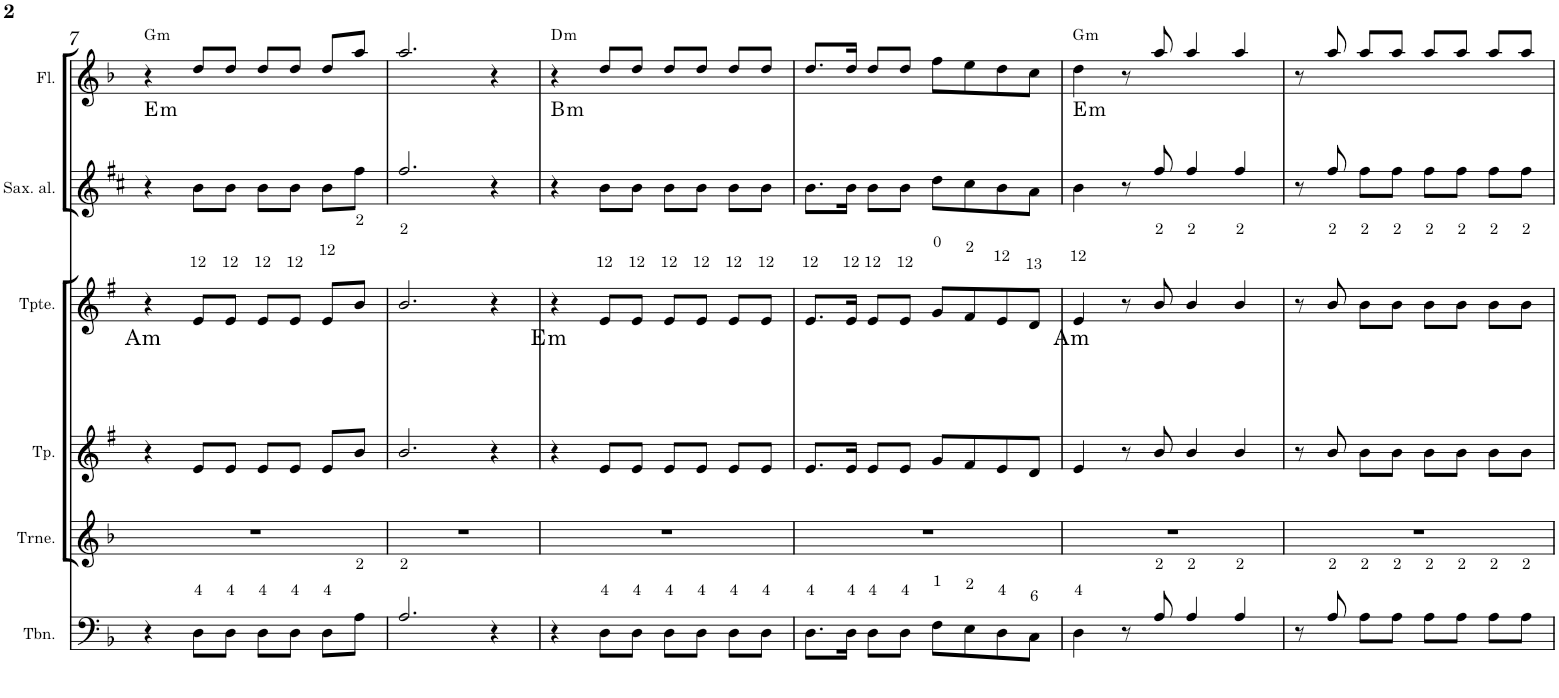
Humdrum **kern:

**kern	**kern	**kern	**harte	**kern	**kern	**harte	**kern	**harte
*part6	*part5	*part4	*part4	*part3	*part2	*part2	*part1	*part1
*staff6	*staff5	*staff4	*	*staff3	*staff2	*	*staff1	*
*I"Trombone	*I"C clavF	*I"Bb	*	*I"Bb - Pirata	*I"Eb	*	*I"C clavG	*
*I'Tbn.	*	*	*	*	*	*	*	*
!!LO:PB:g=z
*clefF4	*clefG2	*clefG2	*	*clefG2	*clefG2	*	*clefG2	*
*	*	*Trd2c3	*	*Trd1c2	*Trd5c9	*	*	*
*k[b-]	*k[b-]	*k[f#]	*	*k[f#]	*k[f#c#]	*	*k[b-]	*
*F:	*F:	*G:	*	*G:	*D:	*	*F:	*
*M4/4	*M4/4	*M4/4	*	*M4/4	*M4/4	*	*M4/4	*
=7	=7	=7	=7	=7	=7	=7	=7	=7
!	!	!	!LO:H:kt=m	!	!	!LO:H:kt=m	!	!LO:H:kt=m
4r	1r	4r	A:min	4r	4r	E:min	4r	G:min
8D\L	.	8e/L	.	8e/L	8b\L	.	8dd/L	.
8D\J	.	8e/J	.	8e/J	8b\J	.	8dd/J	.
8D\L	.	8e/L	.	8e/L	8b\L	.	8dd/L	.
8D\J	.	8e/J	.	8e/J	8b\J	.	8dd/J	.
8D\L	.	8e/L	.	8e/L	8b\L	.	8dd/L	.
8A\J	.	8b/J	.	8b/J	8ff#\J	.	8aa/J	.
=8	=8	=8	=8	=8	=8	=8	=8	=8
2.A/	1r	2.b/	.	2.b/	2.ff#/	.	2.aa/	.
4r	.	4r	.	4r	4r	.	4r	.
=9	=9	=9	=9	=9	=9	=9	=9	=9
!	!	!	!LO:H:kt=m	!	!	!LO:H:kt=m	!	!LO:H:kt=m
4r	1r	4r	E:min	4r	4r	B:min	4r	D:min
8D\L	.	8e/L	.	8e/L	8b\L	.	8dd/L	.
8D\J	.	8e/J	.	8e/J	8b\J	.	8dd/J	.
8D\L	.	8e/L	.	8e/L	8b\L	.	8dd/L	.
8D\J	.	8e/J	.	8e/J	8b\J	.	8dd/J	.
8D\L	.	8e/L	.	8e/L	8b\L	.	8dd/L	.
8D\J	.	8e/J	.	8e/J	8b\J	.	8dd/J	.
=10	=10	=10	=10	=10	=10	=10	=10	=10
8.D\L	1r	8.e/L	.	8.e/L	8.b\L	.	8.dd/L	.
16D\Jk	.	16e/Jk	.	16e/Jk	16b\Jk	.	16dd/Jk	.
8D\L	.	8e/L	.	8e/L	8b\L	.	8dd/L	.
8D\J	.	8e/J	.	8e/J	8b\J	.	8dd/J	.
8F\L	.	8g/L	.	8g/L	8dd\L	.	8ff\L	.
8E\	.	8f#/	.	8f#/	8cc#\	.	8ee\	.
8D\	.	8e/	.	8e/	8b\	.	8dd\	.
8C\J	.	8d/J	.	8d/J	8a\J	.	8cc\J	.
=11	=11	=11	=11	=11	=11	=11	=11	=11
!	!	!	!LO:H:kt=m	!	!	!LO:H:kt=m	!	!LO:H:kt=m
4D\	1r	4e/	A:min	4e/	4b\	E:min	4dd\	G:min
8r	.	8r	.	8r	8r	.	8r	.
8A/	.	8b/	.	8b/	8ff#/	.	8aa/	.
4A/	.	4b/	.	4b/	4ff#/	.	4aa/	.
4A/	.	4b/	.	4b/	4ff#/	.	4aa/	.
=12	=12	=12	=12	=12	=12	=12	=12	=12
8r	1r	8r	.	8r	8r	.	8r	.
8A/	.	8b/	.	8b/	8ff#/	.	8aa/	.
8A\L	.	8b\L	.	8b\L	8ff#\L	.	8aa/L	.
8A\J	.	8b\J	.	8b\J	8ff#\J	.	8aa/J	.
8A\L	.	8b\L	.	8b\L	8ff#\L	.	8aa/L	.
8A\J	.	8b\J	.	8b\J	8ff#\J	.	8aa/J	.
8A\L	.	8b\L	.	8b\L	8ff#\L	.	8aa/L	.
8A\J	.	8b\J	.	8b\J	8ff#\J	.	8aa/J	.
=	=	=	=	=	=	=	=	=
*-	*-	*-	*-	*-	*-	*-	*-	*-
